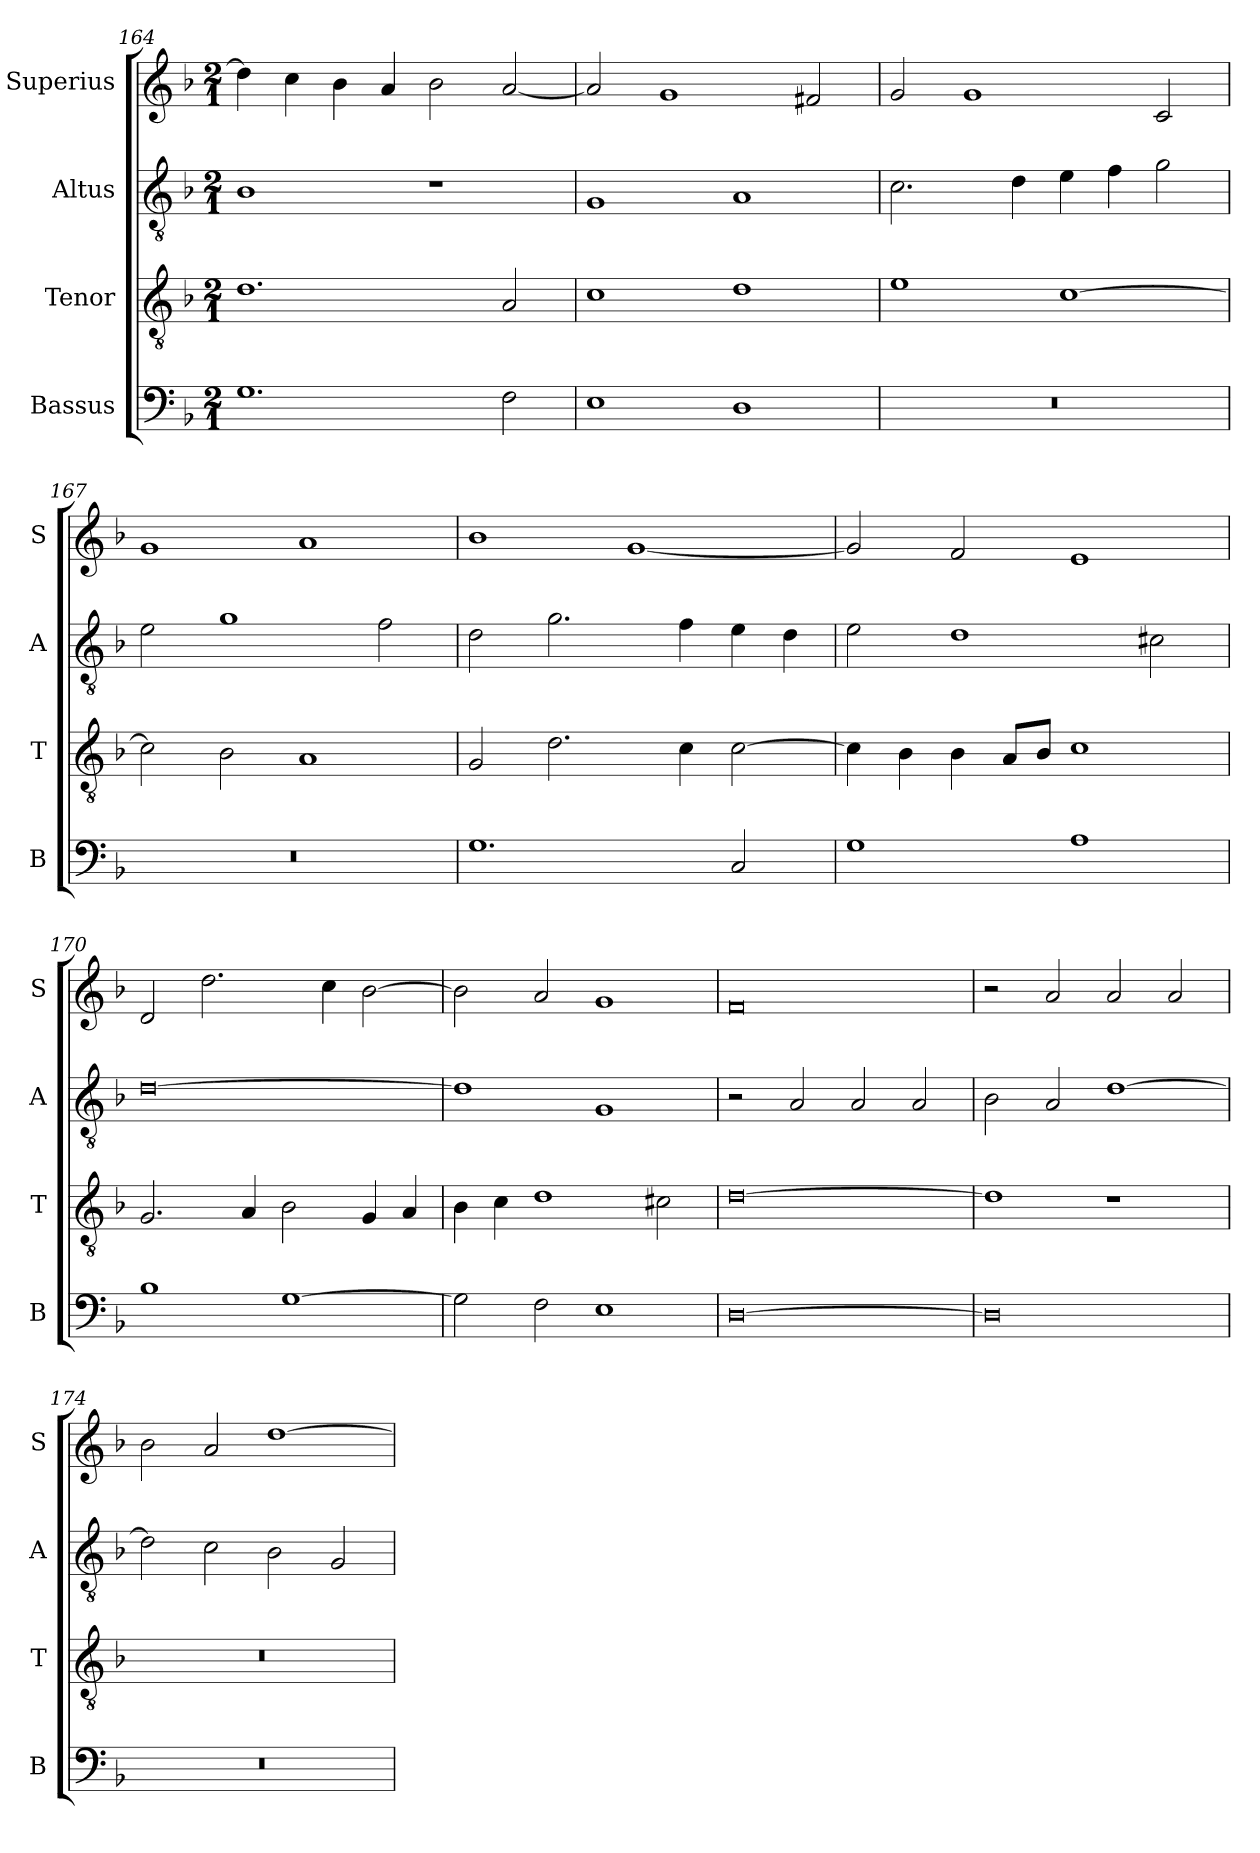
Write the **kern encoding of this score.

**kern	**kern	**kern	**kern
*part4	*part3	*part2	*part1
*staff4	*staff3	*staff2	*staff1
*I"Bassus	*I"Tenor	*I"Altus	*I"Superius
*I'B	*I'T	*I'A	*I'S
*clefF4	*clefGv2	*clefGv2	*clefG2
*k[b-]	*k[b-]	*k[b-]	*k[b-]
*F:	*F:	*F:	*F:
*M2/1	*M2/1	*M2/1	*M2/1
=164	=164	=164	=164
1.G	1.d	1B-	4dd]
.	.	.	4cc
.	.	.	4b-
.	.	.	4a
.	.	1r	2b-
2F	2A	.	[2a
=165	=165	=165	=165
1E	1c	1G	2a]
.	.	.	1g
1D	1d	1A	.
.	.	.	2f#X
=166	=166	=166	=166
0r	1e	2.c	2g
.	.	.	1g
.	.	4d	.
.	[1c	4e	.
.	.	4f	.
.	.	2g	2c
=167	=167	=167	=167
0r	2c]	2e	1g
.	2B-	1g	.
.	1A	.	1a
.	.	2f	.
=168	=168	=168	=168
1.G	2G	2d	1b-
.	2.d	2.g	.
.	.	.	[1g
.	4c	4f	.
2C	[2c	4e	.
.	.	4d	.
=169	=169	=169	=169
1G	4c]	2e	2g]
.	4B-	.	.
.	4B-	1d	2f
.	8AL	.	.
.	8B-J	.	.
1A	1c	.	1e
.	.	2c#X	.
=170	=170	=170	=170
1B-	2.G	[0d	2d
.	.	.	2.dd
.	4A	.	.
[1G	2B-	.	.
.	.	.	4cc
.	4G	.	[2b-
.	4A	.	.
=171	=171	=171	=171
2G]	4B-	1d]	2b-]
.	4c	.	.
2F	1d	.	2a
1E	.	1G	1g
.	2c#X	.	.
=172	=172	=172	=172
[0D	[0d	2r	0f
.	.	2A	.
.	.	2A	.
.	.	2A	.
=173	=173	=173	=173
0D]	1d]	2B-	2r
.	.	2A	2a
.	1r	[1d	2a
.	.	.	2a
=174	=174	=174	=174
0r	0r	2d]	2b-
.	.	2c	2a
.	.	2B-	[1dd
.	.	2G	.
=	=	=	=
*-	*-	*-	*-
